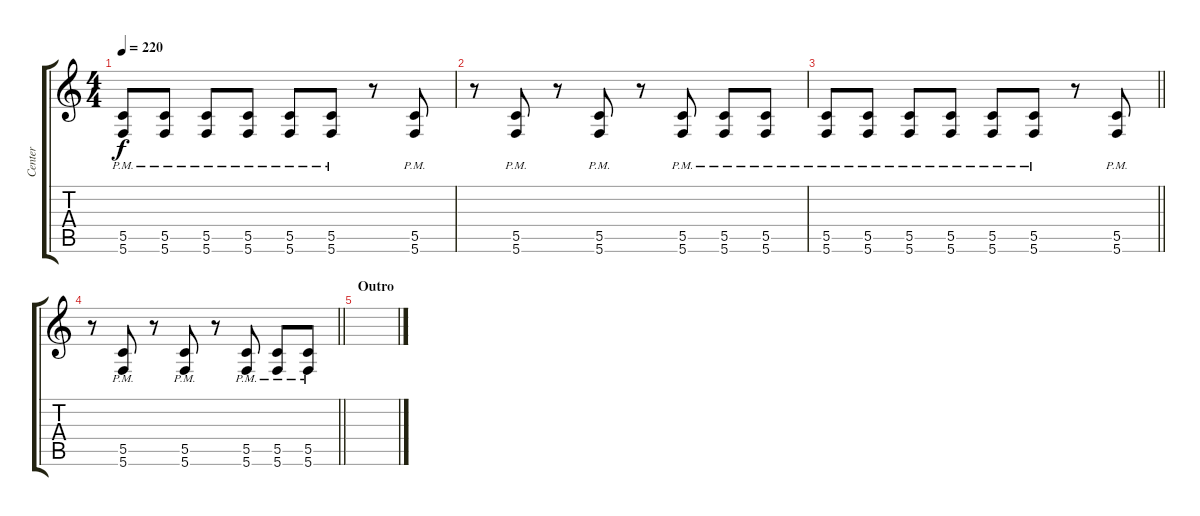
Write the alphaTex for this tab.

\track ("Center" "Center") {instrument distortionguitar}
\staff {score tabs}
\tuning (D4 A3 F3 C3 G2 C2) {hide}
\ts (4 4)
\tempo 220
\clef g2
\ks c
(5.5{pm} 5.6{pm}).8{dy f} (5.5{pm} 5.6{pm}).8 (5.5{pm} 5.6{pm}).8 (5.5{pm} 5.6{pm}).8 (5.5{pm} 5.6{pm}).8 (5.5{pm} 5.6{pm}).8 r.8 (5.5{pm} 5.6{pm}).8 |
r.8 (5.5{pm} 5.6{pm}).8 r.8 (5.5{pm} 5.6{pm}).8 r.8 (5.5{pm} 5.6{pm}).8 (5.5{pm} 5.6{pm}).8 (5.5{pm} 5.6{pm}).8 |
\barLineRight lightlight
(5.5{pm} 5.6{pm}).8 (5.5{pm} 5.6{pm}).8 (5.5{pm} 5.6{pm}).8 (5.5{pm} 5.6{pm}).8 (5.5{pm} 5.6{pm}).8 (5.5{pm} 5.6{pm}).8 r.8 (5.5{pm} 5.6{pm}).8 |
\barLineRight lightlight
r.8 (5.5{pm} 5.6{pm}).8 r.8 (5.5{pm} 5.6{pm}).8 r.8 (5.5{pm} 5.6{pm}).8 (5.5{pm} 5.6{pm}).8 (5.5{pm} 5.6{pm}).8 |
\section ("" "Outro")
